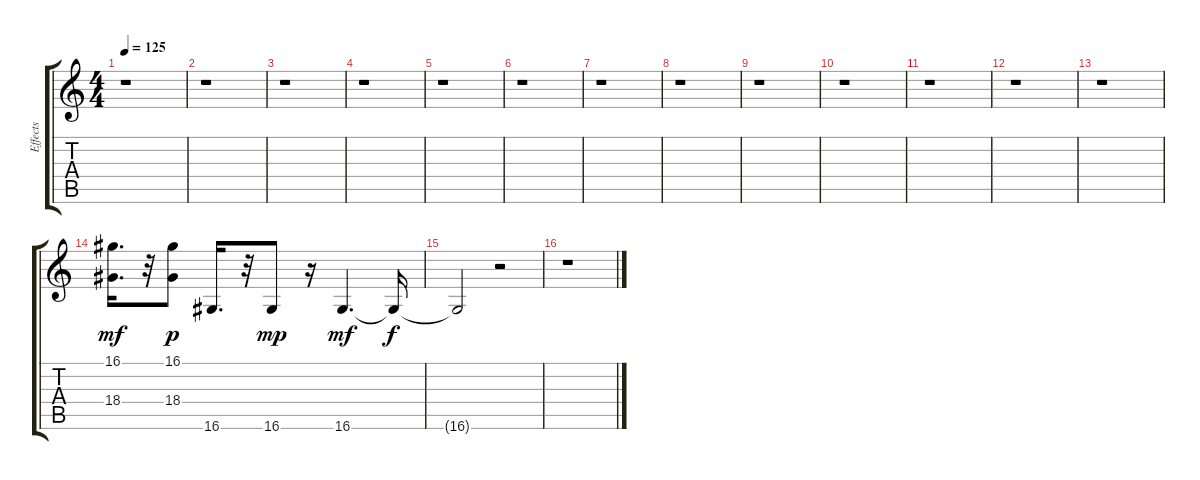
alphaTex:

\track ("Effects" "Effects") {instrument birdtweet}
\staff {score tabs}
\tuning (E4 B3 G3 D3 A2 E2) {hide}
\ts (4 4)
\tempo 125
\clef g2
\ks c
r.1{dy p} |
r.1 |
r.1 |
r.1 |
r.1 |
r.1 |
r.1 |
r.1 |
r.1 |
r.1 |
r.1 |
r.1 |
r.1 |
(16.1 18.4).16{d dy mf} r.32 (16.1 18.4).8{dy p} 16.6.16{d} r.32 16.6.8{dy mp} r.16 16.6.4{d dy mf} 16.6{t}.16{dy f} |
16.6{t}.2 r.2 |
r.1
